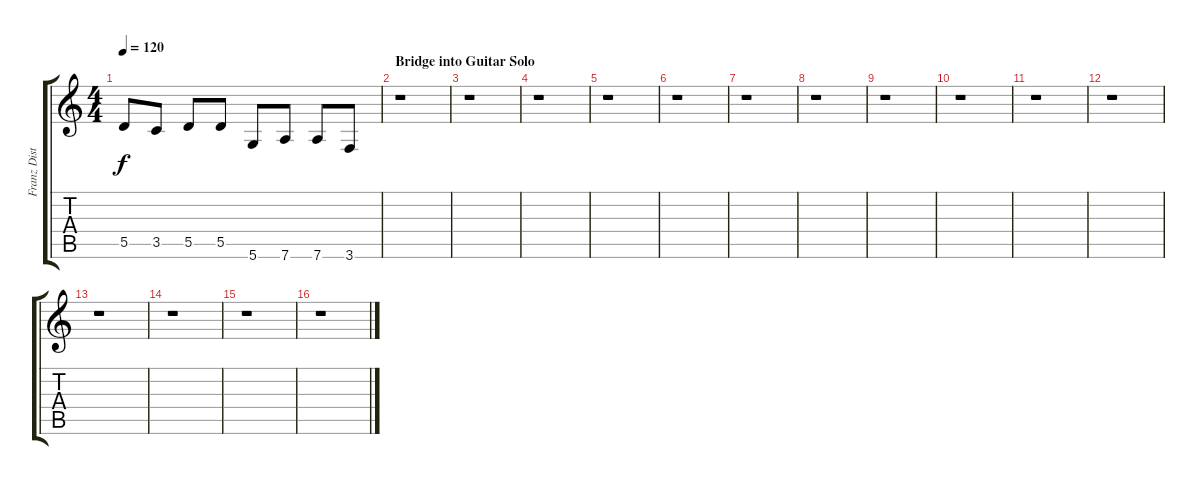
\track ("Franz Distortion" "Franz Dist") {instrument distortionguitar}
\staff {score tabs}
\tuning (E4 B3 G3 D3 A2 D2) {hide}
\ts (4 4)
\tempo 120
\clef g2
\ks c
5.5.8{dy f} 3.5.8 5.5.8 5.5.8 5.6.8 7.6.8 7.6.8 3.6.8 |
\section ("" "Bridge into Guitar Solo")
r.1 |
r.1 |
r.1 |
r.1 |
r.1 |
r.1 |
r.1 |
r.1 |
r.1 |
r.1 |
r.1 |
r.1 |
r.1 |
r.1 |
r.1
